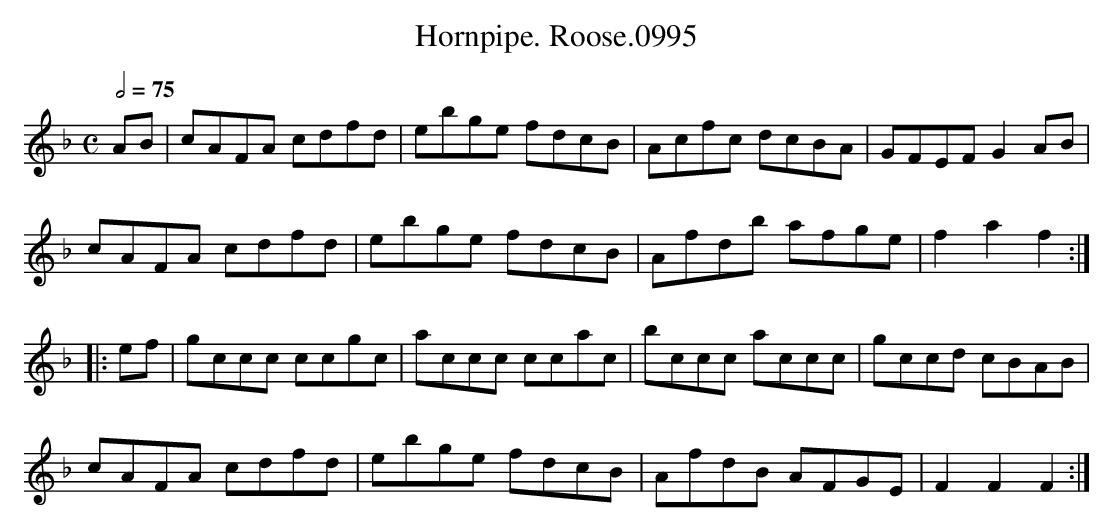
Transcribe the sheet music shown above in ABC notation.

X:1
T:Hornpipe. Roose.0995
M:C
L:1/8
Q:2/4=75
K:F
AB | cAFA cdfd | ebge fdcB | Acfc dcBA | GFEF G2AB |
cAFA cdfd | ebge fdcB | Afdb afge | f2a2 f2 :|
|: ef | gccc ccgc | accc ccac | bccc accc | gccd cBAB |
cAFA cdfd | ebge fdcB | AfdB AFGE | F2F2 F2 :|
